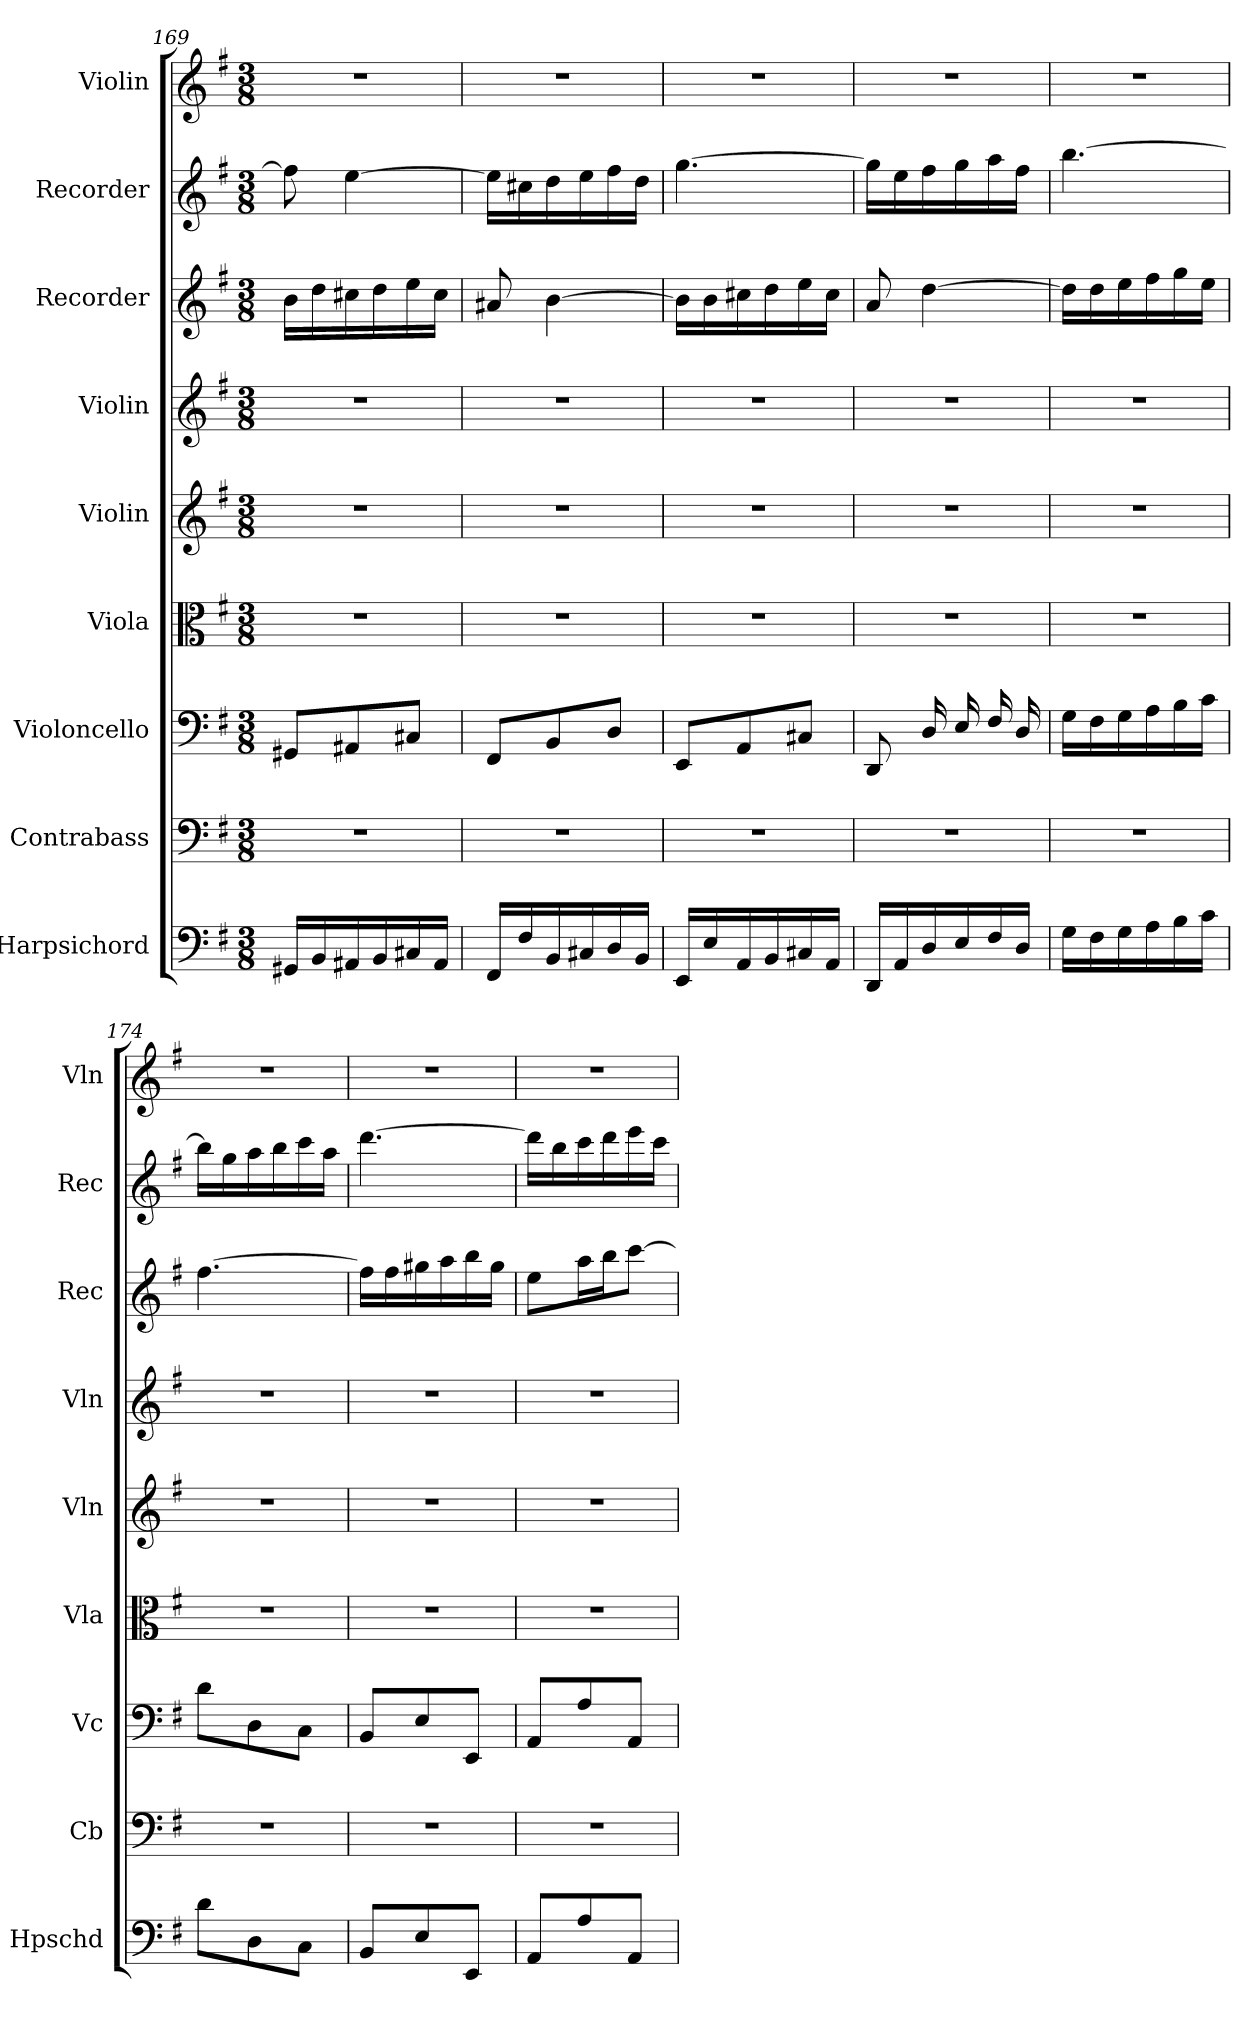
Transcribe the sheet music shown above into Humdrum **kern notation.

**kern	**kern	**kern	**kern	**kern	**kern	**kern	**kern	**kern
*part9	*part8	*part7	*part6	*part5	*part4	*part3	*part2	*part1
*staff9	*staff8	*staff7	*staff6	*staff5	*staff4	*staff3	*staff2	*staff1
*I"Harpsichord	*I"Contrabass	*I"Violoncello	*I"Viola	*I"Violin	*I"Violin	*I"Recorder	*I"Recorder	*I"Violin
*I'Hpschd	*I'Cb	*I'Vc	*I'Vla	*I'Vln	*I'Vln	*I'Rec	*I'Rec	*I'Vln
*clefF4	*clefF4	*clefF4	*clefC3	*clefG2	*clefG2	*clefG2	*clefG2	*clefG2
*	*ITrd7c12	*	*	*	*	*	*	*
*k[f#]	*k[f#]	*k[f#]	*k[f#]	*k[f#]	*k[f#]	*k[f#]	*k[f#]	*k[f#]
*G:	*G:	*G:	*G:	*G:	*G:	*G:	*G:	*G:
*M3/8	*M3/8	*M3/8	*M3/8	*M3/8	*M3/8	*M3/8	*M3/8	*M3/8
=169	=169	=169	=169	=169	=169	=169	=169	=169
16GG#X/LL	4.r	8GG#X/L	4.r	4.r	4.r	16b\LL	8ff#\]	4.r
16BB/	.	.	.	.	.	16dd\	.	.
16AA#X/	.	8AA#X/	.	.	.	16cc#X\	[4ee\	.
16BB/	.	.	.	.	.	16dd\	.	.
16C#X/	.	8C#X/J	.	.	.	16ee\	.	.
16AA#/JJ	.	.	.	.	.	16cc#\JJ	.	.
=170	=170	=170	=170	=170	=170	=170	=170	=170
16FF#/LL	4.r	8FF#/L	4.r	4.r	4.r	8a#X/	16ee\LL]	4.r
16F#/	.	.	.	.	.	.	16cc#X\	.
16BB/	.	8BB/	.	.	.	[4b\	16dd\	.
16C#X/	.	.	.	.	.	.	16ee\	.
16D/	.	8D/J	.	.	.	.	16ff#\	.
16BB/JJ	.	.	.	.	.	.	16dd\JJ	.
=171	=171	=171	=171	=171	=171	=171	=171	=171
16EE/LL	4.r	8EE/L	4.r	4.r	4.r	16b\LL]	[4.gg\	4.r
16E/	.	.	.	.	.	16b\	.	.
16AA/	.	8AA/	.	.	.	16cc#X\	.	.
16BB/	.	.	.	.	.	16dd\	.	.
16C#X/	.	8C#X/J	.	.	.	16ee\	.	.
16AA/JJ	.	.	.	.	.	16cc#\JJ	.	.
=172	=172	=172	=172	=172	=172	=172	=172	=172
16DD/LL	4.r	8DD/	4.r	4.r	4.r	8a/	16gg\LL]	4.r
16AA/	.	.	.	.	.	.	16ee\	.
16D/	.	16D/	.	.	.	[4dd\	16ff#\	.
16E/	.	16E/	.	.	.	.	16gg\	.
16F#/	.	16F#/	.	.	.	.	16aa\	.
16D/JJ	.	16D/	.	.	.	.	16ff#\JJ	.
=173	=173	=173	=173	=173	=173	=173	=173	=173
16G\LL	4.r	16G\LL	4.r	4.r	4.r	16dd\LL]	[4.bb\	4.r
16F#\	.	16F#\	.	.	.	16dd\	.	.
16G\	.	16G\	.	.	.	16ee\	.	.
16A\	.	16A\	.	.	.	16ff#\	.	.
16B\	.	16B\	.	.	.	16gg\	.	.
16c\JJ	.	16c\JJ	.	.	.	16ee\JJ	.	.
=174	=174	=174	=174	=174	=174	=174	=174	=174
8d\L	4.r	8d\L	4.r	4.r	4.r	[4.ff#\	16bb\LL]	4.r
.	.	.	.	.	.	.	16gg\	.
8D\	.	8D\	.	.	.	.	16aa\	.
.	.	.	.	.	.	.	16bb\	.
8C\J	.	8C\J	.	.	.	.	16ccc\	.
.	.	.	.	.	.	.	16aa\JJ	.
=175	=175	=175	=175	=175	=175	=175	=175	=175
8BB/L	4.r	8BB/L	4.r	4.r	4.r	16ff#\LL]	[4.ddd\	4.r
.	.	.	.	.	.	16ff#\	.	.
8E/	.	8E/	.	.	.	16gg#X\	.	.
.	.	.	.	.	.	16aa\	.	.
8EE/J	.	8EE/J	.	.	.	16bb\	.	.
.	.	.	.	.	.	16gg#\JJ	.	.
=176	=176	=176	=176	=176	=176	=176	=176	=176
8AA/L	4.r	8AA/L	4.r	4.r	4.r	8ee\L	16ddd\LL]	4.r
.	.	.	.	.	.	.	16bb\	.
8A/	.	8A/	.	.	.	16aa\L	16ccc\	.
.	.	.	.	.	.	16bb\J	16ddd\	.
8AA/J	.	8AA/J	.	.	.	[8ccc\J	16eee\	.
.	.	.	.	.	.	.	16ccc\JJ	.
=	=	=	=	=	=	=	=	=
*-	*-	*-	*-	*-	*-	*-	*-	*-
